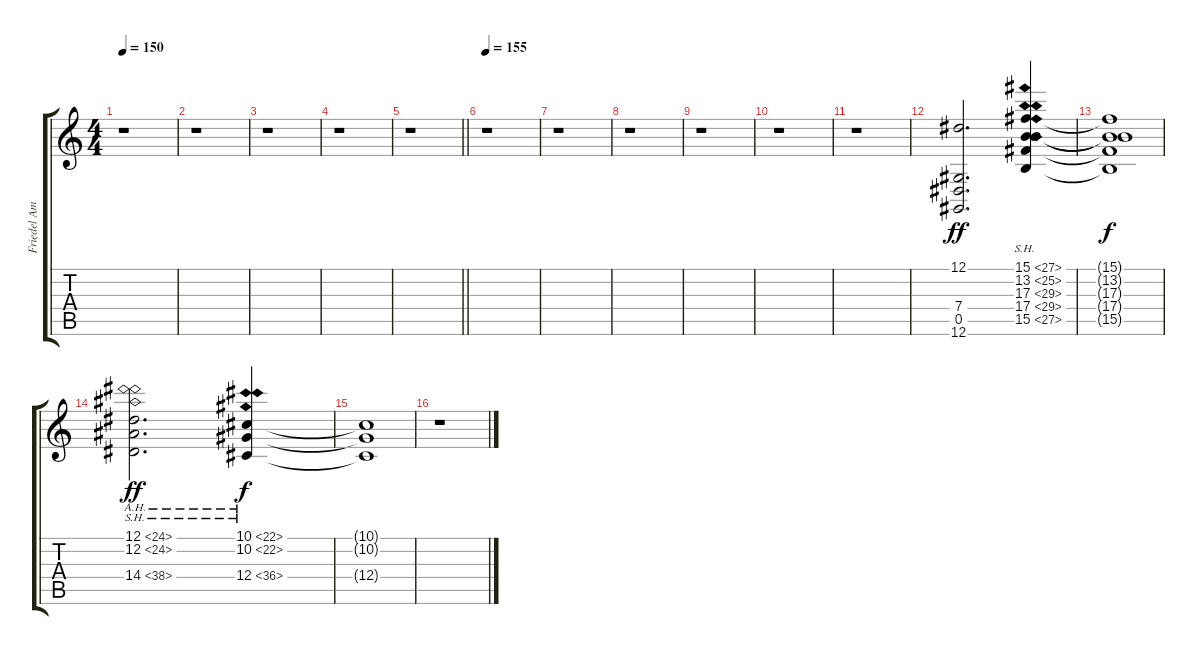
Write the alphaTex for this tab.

\track ("Friedel Amon" "Friedel Am") {instrument synthstrings1}
\staff {score tabs}
\tuning (Eb4 Bb3 Gb3 Db3 Ab2 Eb2) {hide}
\ts (4 4)
\tempo 150
\clef g2
\ks c
r.1{dy f} |
r.1 |
r.1 |
r.1 |
\barLineRight lightlight
r.1 |
\section ("" "")
\tempo 155
r.1 |
r.1 |
r.1 |
r.1 |
r.1 |
r.1 |
(12.1 7.4 0.5 12.6).2{d dy ff volume 5} (15.1{sh 12} 13.2{sh 12} 17.3{sh 12} 17.4{sh 12} 15.5{sh 12}).4{volume 7} |
(15.1{t} 13.2{t} 17.3{t} 17.4{t} 15.5{t}).1{dy f} |
(12.1{sh 12} 12.2{sh 12} 14.4{ah 24}).2{d dy ff} (10.1{sh 12} 10.2{sh 12} 12.4{ah 24}).4{dy f} |
(10.1{t} 10.2{t} 12.4{t}).1 |
r.1
